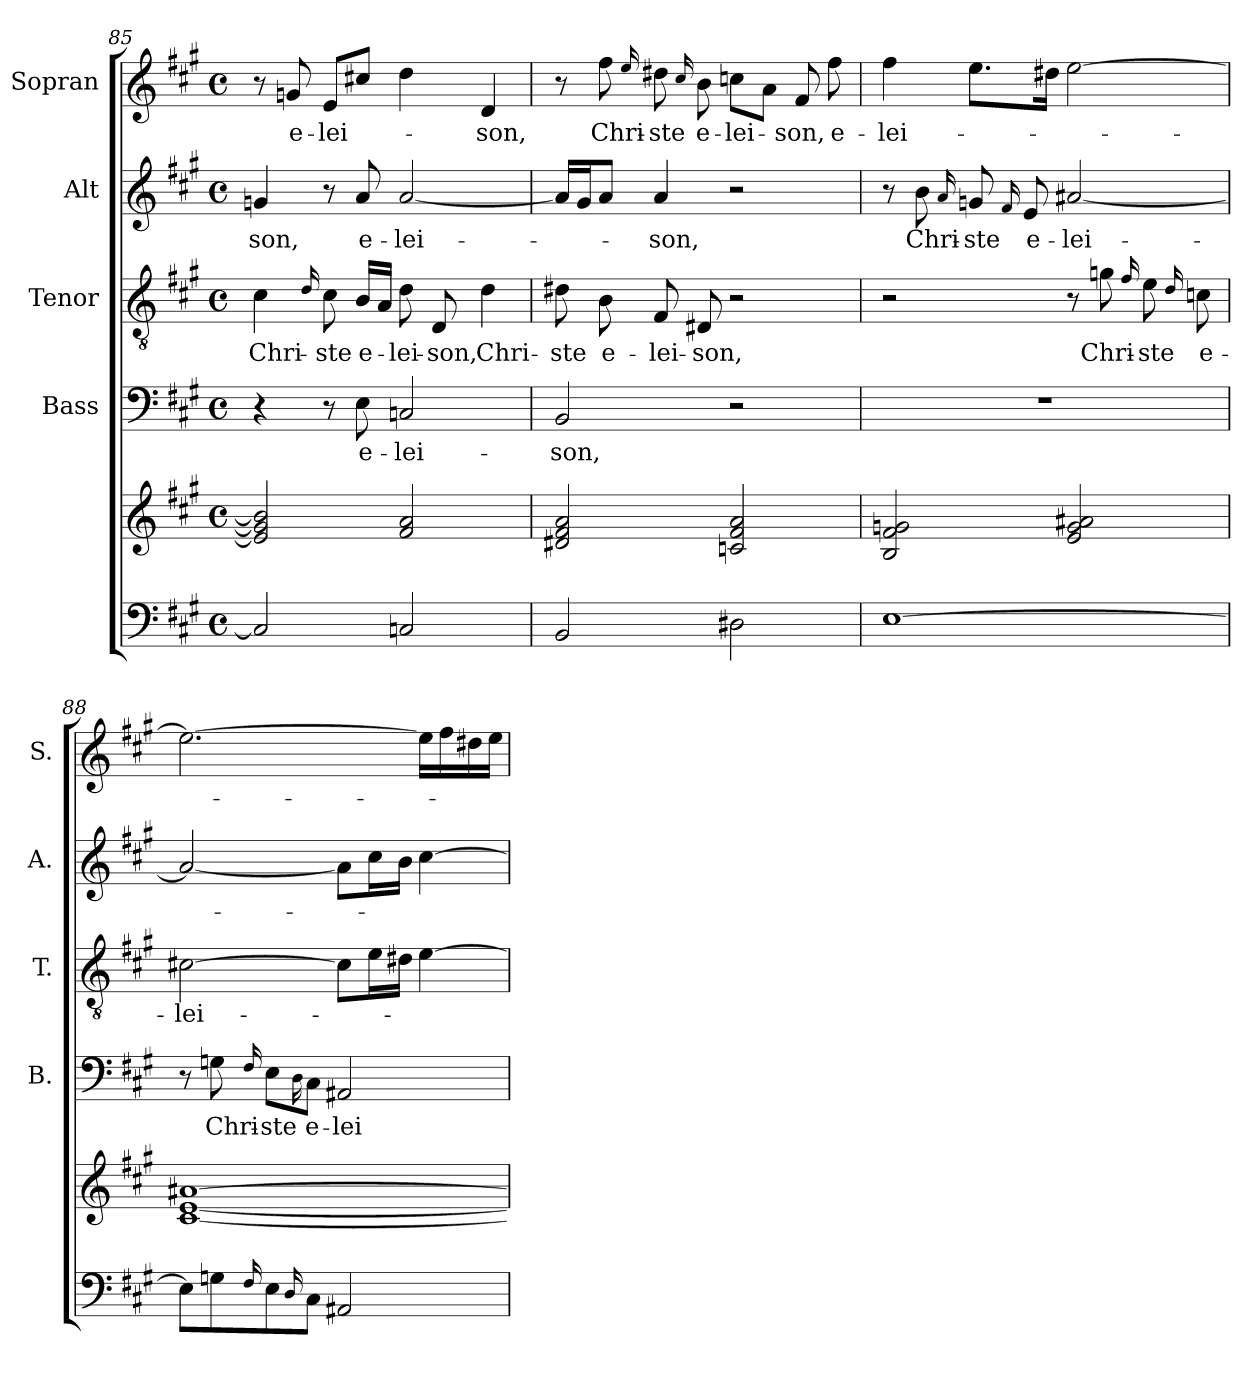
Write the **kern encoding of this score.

**kern	**kern	**kern	**text	**kern	**text	**kern	**text	**kern	**text
*part5	*part5	*part4	*part4	*part3	*part3	*part2	*part2	*part1	*part1
*staff6	*staff5	*staff4	*staff4	*staff3	*staff3	*staff2	*staff2	*staff1	*staff1
*	*	*I"Bass	*	*I"Tenor	*	*I"Alt	*	*I"Sopran	*
*	*	*I'B.	*	*I'T.	*	*I'A.	*	*I'S.	*
!!LO:LB:g=z
*clefF4	*clefG2	*clefF4	*	*clefGv2	*	*clefG2	*	*clefG2	*
*k[f#c#g#]	*k[f#c#g#]	*k[f#c#g#]	*	*k[f#c#g#]	*	*k[f#c#g#]	*	*k[f#c#g#]	*
*A:	*A:	*A:	*	*A:	*	*A:	*	*A:	*
*M4/4	*M4/4	*M4/4	*	*M4/4	*	*M4/4	*	*M4/4	*
*met(c)	*met(c)	*met(c)	*	*met(c)	*	*met(c)	*	*met(c)	*
=85	=85	=85	=85	=85	=85	=85	=85	=85	=85
!	!	!	!	!	!LO:LY:b	!	!LO:LY:b	!	!
2C#/]	2e/] 2g/] 2b-/]	4r	.	4c#\	Chri-	4gn/	-son,	8r	.
!	!	!	!	!	!	!	!	!	!LO:LY:b
.	.	.	.	.	.	.	.	8gn/	e-
.	.	.	.	16qqd/	.	.	.	.	.
!	!	!	!	!	!LO:LY:b	!	!	!	!LO:LY:b
.	.	8r	.	8c#\	-ste	8r	.	8e/L	-lei-
!	!	!	!LO:LY:b	!	!LO:LY:b	!	!LO:LY:b	!	!
.	.	8E\	e-	16B/LL	e-	8a/	e-	8cc#X/J	.
.	.	.	.	16A/JJ	.	.	.	.	.
!	!	!	!LO:LY:b	!	!LO:LY:b	!	!LO:LY:b	!	!
2Cn/	2f#/ 2a/	2Cn/	-lei-	8d\	-lei-	[2a/	-lei-	4dd\	.
!	!	!	!	!	!LO:LY:b	!	!	!	!
.	.	.	.	8D/	-son,	.	.	.	.
!	!	!	!	!	!LO:LY:b	!	!	!	!LO:LY:b
.	.	.	.	4d\	Chri-	.	.	4d/	-son,
=86	=86	=86	=86	=86	=86	=86	=86	=86	=86
!	!	!	!LO:LY:b	!	!LO:LY:b	!	!	!	!
2BB/	2d#X/ 2f#/ 2a/	2BB/	-son,	8d#X\	-ste	16a/LL]	.	8r	.
.	.	.	.	.	.	16g#/J	.	.	.
!	!	!	!	!	!LO:LY:b	!	!	!	!LO:LY:b
.	.	.	.	8B\	e-	8a/J	.	8ff#\	Chri-
.	.	.	.	.	.	.	.	16qqee/	.
!	!	!	!	!	!LO:LY:b	!	!LO:LY:b	!	!LO:LY:b
.	.	.	.	8F#/	-lei-	4a/	-son,	8dd#X\	-ste
.	.	.	.	.	.	.	.	16qqcc#/	.
!	!	!	!	!	!LO:LY:b	!	!	!	!LO:LY:b
.	.	.	.	8D#X/	-son,	.	.	8b\	e-
!	!	!	!	!	!	!	!	!	!LO:LY:b
2D#X\	2cn/ 2f#/ 2a/	2r	.	2r	.	2r	.	8ccn\L	-lei-
.	.	.	.	.	.	.	.	8a\J	.
!	!	!	!	!	!	!	!	!	!LO:LY:b
.	.	.	.	.	.	.	.	8f#/	-son,
!	!	!	!	!	!	!	!	!	!LO:LY:b
.	.	.	.	.	.	.	.	8ff#\	e-
=87	=87	=87	=87	=87	=87	=87	=87	=87	=87
!	!	!	!	!	!	!	!	!	!LO:LY:b
[1E	2B/ 2f#/ 2gn/	1r	.	2r	.	8r	.	4ff#\	-lei-
!	!	!	!	!	!	!	!LO:LY:b	!	!
.	.	.	.	.	.	8b\	Chri-	.	.
.	.	.	.	.	.	16qqa/	.	.	.
!	!	!	!	!	!	!	!LO:LY:b	!	!
.	.	.	.	.	.	8gn/	-ste	8.ee\L	.
.	.	.	.	.	.	16qqf#/	.	.	.
!	!	!	!	!	!	!	!LO:LY:b	!	!
.	.	.	.	.	.	8e/	e-	.	.
.	.	.	.	.	.	.	.	16dd#X\Jk	.
!	!	!	!	!	!	!	!LO:LY:b	!	!
.	2e/ 2g/ 2a#X/	.	.	8r	.	[2a#X/	-lei-	[2ee\	.
!	!	!	!	!	!LO:LY:b	!	!	!	!
.	.	.	.	8gn\	Chri-	.	.	.	.
.	.	.	.	16qqf#/	.	.	.	.	.
!	!	!	!	!	!LO:LY:b	!	!	!	!
.	.	.	.	8e\	-ste	.	.	.	.
.	.	.	.	16qqd/	.	.	.	.	.
!	!	!	!	!	!LO:LY:b	!	!	!	!
.	.	.	.	8cn\	e-	.	.	.	.
!!LO:PB:g=z
=88	=88	=88	=88	=88	=88	=88	=88	=88	=88
!	!	!	!	!	!LO:LY:b	!	!	!	!
8E\L]	[1c# [1e [1a#X	8r	.	[2c#X\	-lei-	2a#/_	.	2.ee\_	.
!	!	!	!LO:LY:b	!	!	!	!	!	!
8Gn\	.	8Gn\	Chri-	.	.	.	.	.	.
16qqF#/	.	16qqF#/	.	.	.	.	.	.	.
!	!	!	!LO:LY:b	!	!	!	!	!	!
8E\	.	8E\L	-ste	.	.	.	.	.	.
16qqD/	.	16qqD\	.	.	.	.	.	.	.
!	!	!	!LO:LY:b	!	!	!	!	!	!
8C#\J	.	8C#\J	e-	.	.	.	.	.	.
!	!	!	!LO:LY:b	!	!	!	!	!	!
2AA#X/	.	2AA#X/	-lei-	8c#\L]	.	8a#\L]	.	.	.
.	.	.	.	16e\L	.	16cc#\L	.	.	.
.	.	.	.	16d#X\JJ	.	16b\JJ	.	.	.
.	.	.	.	[4e\	.	[4cc#\	.	16ee\LL]	.
.	.	.	.	.	.	.	.	16ff#\	.
.	.	.	.	.	.	.	.	16dd#X\	.
.	.	.	.	.	.	.	.	16ee\JJ	.
=	=	=	=	=	=	=	=	=	=
*-	*-	*-	*-	*-	*-	*-	*-	*-	*-
